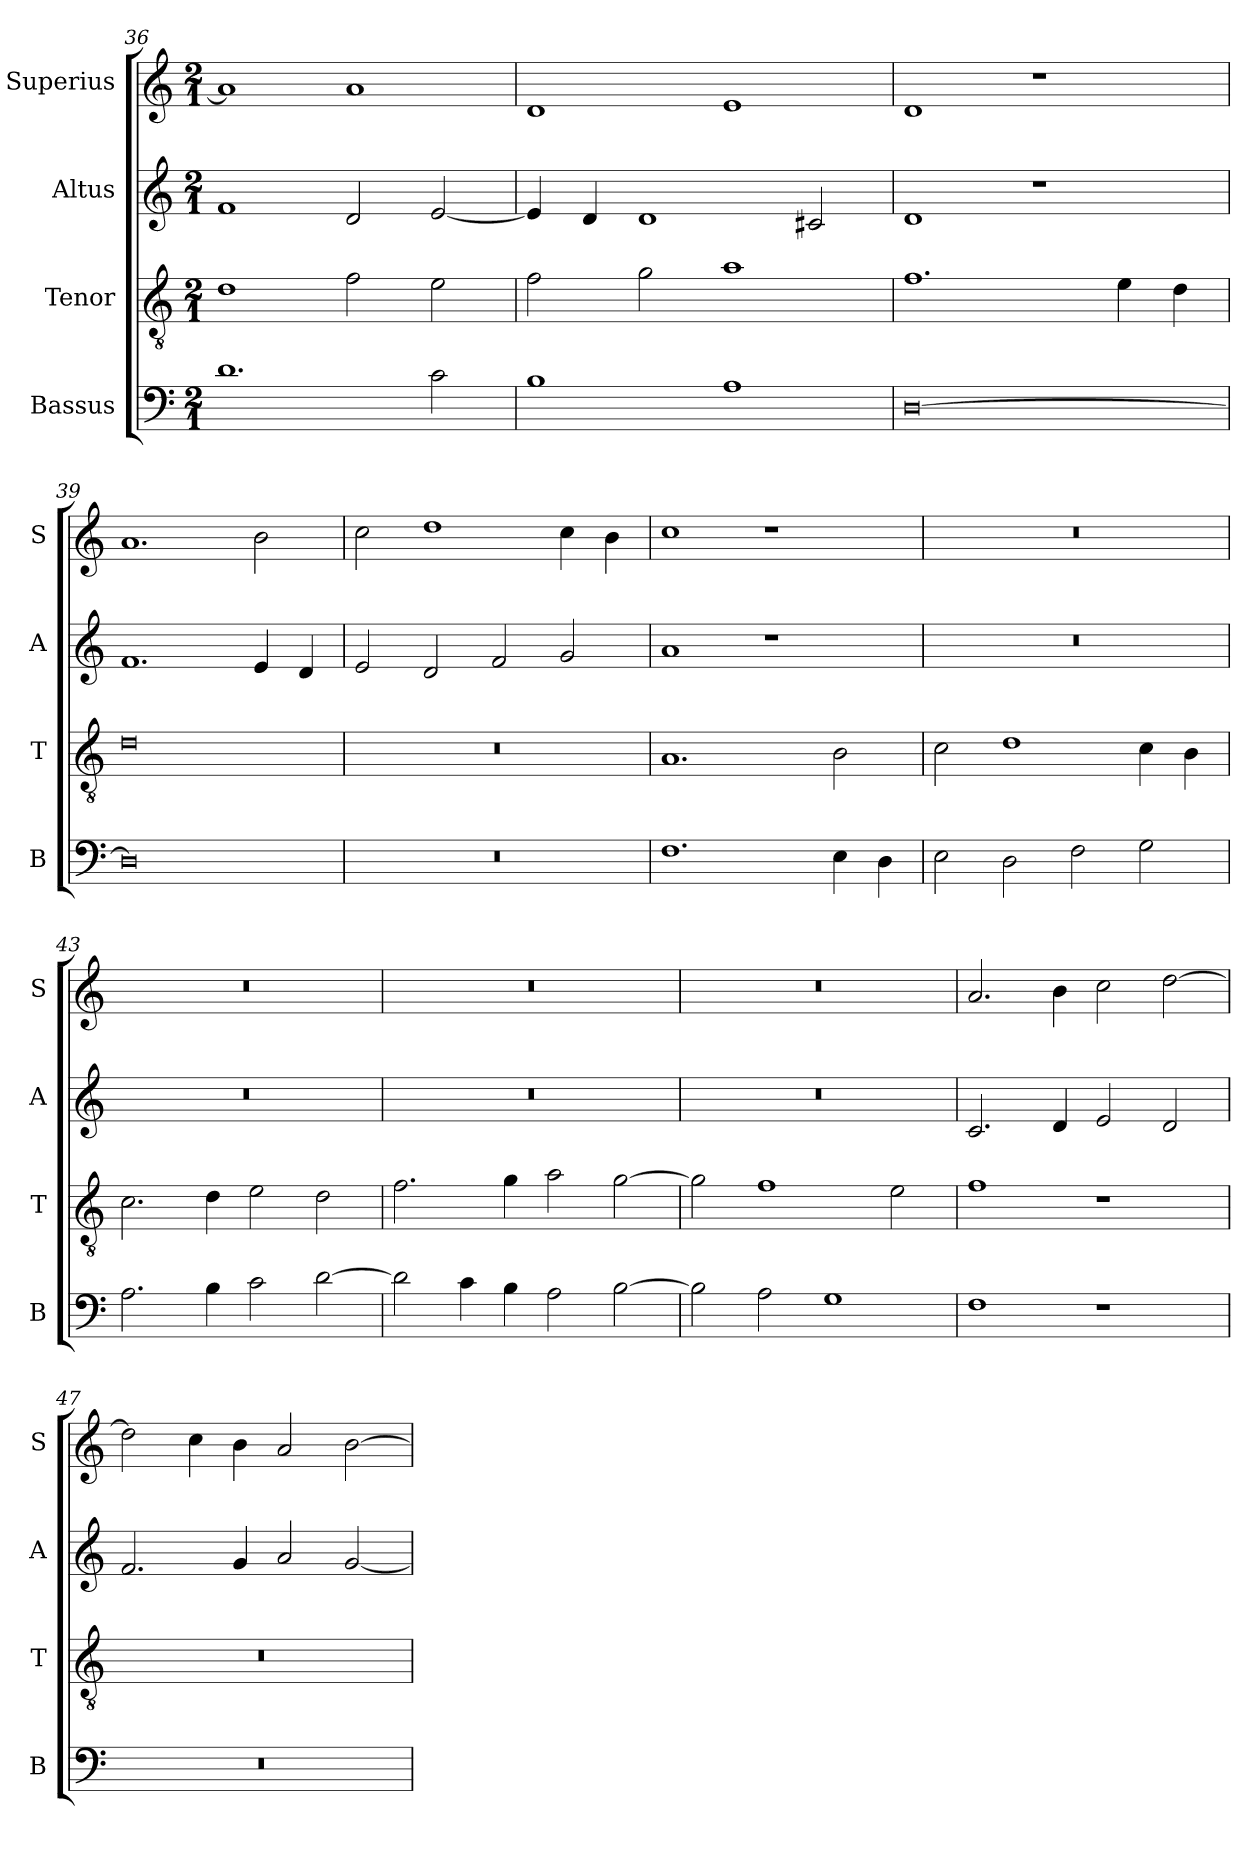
**kern	**kern	**kern	**kern
*part4	*part3	*part2	*part1
*staff4	*staff3	*staff2	*staff1
*I"Bassus	*I"Tenor	*I"Altus	*I"Superius
*I'B	*I'T	*I'A	*I'S
*clefF4	*clefGv2	*clefG2	*clefG2
*k[]	*k[]	*k[]	*k[]
*C:	*C:	*C:	*C:
*M2/1	*M2/1	*M2/1	*M2/1
=36	=36	=36	=36
1.d	1d	1f	1a]
.	2f	2d	1a
2c	2e	[2e	.
=37	=37	=37	=37
1B	2f	4e]	1d
.	.	4d	.
.	2g	1d	.
1A	1a	.	1e
.	.	2c#X	.
=38	=38	=38	=38
[0D	1.f	1d	1d
.	.	1r	1r
.	4e	.	.
.	4d	.	.
=39	=39	=39	=39
0D]	0d	1.f	1.a
.	.	4e	2b
.	.	4d	.
=40	=40	=40	=40
0r	0r	2e	2cc
.	.	2d	1dd
.	.	2f	.
.	.	2g	4cc
.	.	.	4b
=41	=41	=41	=41
1.F	1.A	1a	1cc
.	.	1r	1r
4E	2B	.	.
4D	.	.	.
=42	=42	=42	=42
2E	2c	0r	0r
2D	1d	.	.
2F	.	.	.
2G	4c	.	.
.	4B	.	.
=43	=43	=43	=43
2.A	2.c	0r	0r
4B	4d	.	.
2c	2e	.	.
[2d	2d	.	.
=44	=44	=44	=44
2d]	2.f	0r	0r
4c	.	.	.
4B	4g	.	.
2A	2a	.	.
[2B	[2g	.	.
=45	=45	=45	=45
2B]	2g]	0r	0r
2A	1f	.	.
1G	.	.	.
.	2e	.	.
=46	=46	=46	=46
1F	1f	2.c	2.a
.	.	4d	4b
1r	1r	2e	2cc
.	.	2d	[2dd
=47	=47	=47	=47
0r	0r	2.f	2dd]
.	.	.	4cc
.	.	4g	4b
.	.	2a	2a
.	.	[2g	[2b
=	=	=	=
*-	*-	*-	*-
